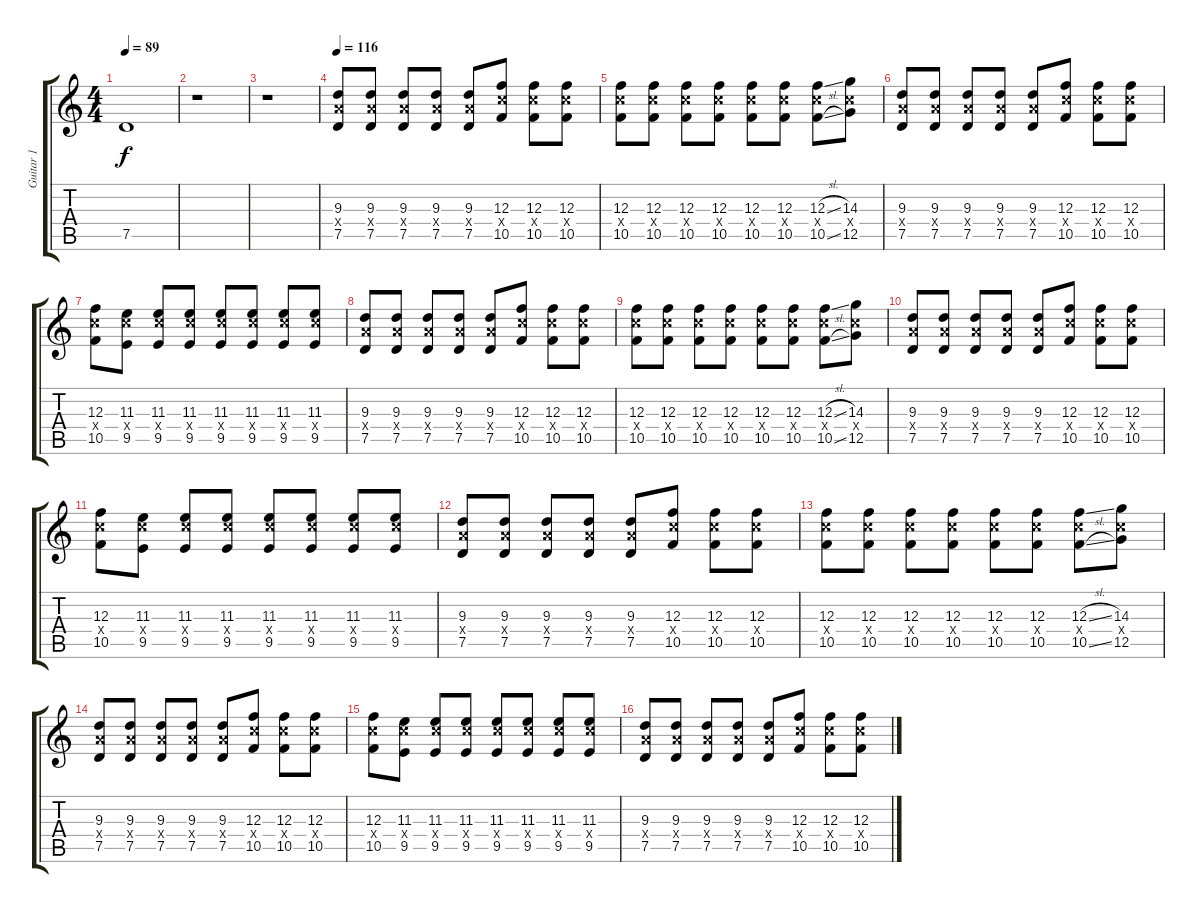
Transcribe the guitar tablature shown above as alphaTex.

\track ("Guitar 1" "Guitar 1") {instrument distortionguitar}
\staff {score tabs}
\tuning (D4 A3 F3 C3 G2 D2) {hide}
\ts (4 4)
\tempo 89
\clef g2
\ks c
7.5{t}.1{dy f} |
r.1 |
r.1 |
\tempo 116
(9.3 9.4{x} 7.5).8{instrument distortionguitar} (9.3 9.4{x} 7.5).8 (9.3 9.4{x} 7.5).8 (9.3 9.4{x} 7.5).8 (9.3 9.4{x} 7.5).8 (12.3 12.4{x} 10.5).8 (12.3 12.4{x} 10.5).8 (12.3 12.4{x} 10.5).8 |
(12.3 12.4{x} 10.5).8 (12.3 12.4{x} 10.5).8 (12.3 12.4{x} 10.5).8 (12.3 12.4{x} 10.5).8 (12.3 12.4{x} 10.5).8 (12.3 12.4{x} 10.5).8 (12.3{sl} 12.4{x} 10.5{sl}).8 (14.3 12.4{x} 12.5).8 |
(9.3 9.4{x} 7.5).8 (9.3 9.4{x} 7.5).8 (9.3 9.4{x} 7.5).8 (9.3 9.4{x} 7.5).8 (9.3 9.4{x} 7.5).8 (12.3 12.4{x} 10.5).8 (12.3 12.4{x} 10.5).8 (12.3 12.4{x} 10.5).8 |
(12.3 12.4{x} 10.5).8 (11.3 12.4{x} 9.5).8 (11.3 12.4{x} 9.5).8 (11.3 12.4{x} 9.5).8 (11.3 12.4{x} 9.5).8 (11.3 12.4{x} 9.5).8 (11.3 12.4{x} 9.5).8 (11.3 12.4{x} 9.5).8 |
(9.3 9.4{x} 7.5).8 (9.3 9.4{x} 7.5).8 (9.3 9.4{x} 7.5).8 (9.3 9.4{x} 7.5).8 (9.3 9.4{x} 7.5).8 (12.3 12.4{x} 10.5).8 (12.3 12.4{x} 10.5).8 (12.3 12.4{x} 10.5).8 |
(12.3 12.4{x} 10.5).8 (12.3 12.4{x} 10.5).8 (12.3 12.4{x} 10.5).8 (12.3 12.4{x} 10.5).8 (12.3 12.4{x} 10.5).8 (12.3 12.4{x} 10.5).8 (12.3{sl} 12.4{x} 10.5{sl}).8 (14.3 12.4{x} 12.5).8 |
(9.3 9.4{x} 7.5).8 (9.3 9.4{x} 7.5).8 (9.3 9.4{x} 7.5).8 (9.3 9.4{x} 7.5).8 (9.3 9.4{x} 7.5).8 (12.3 12.4{x} 10.5).8 (12.3 12.4{x} 10.5).8 (12.3 12.4{x} 10.5).8 |
(12.3 12.4{x} 10.5).8 (11.3 12.4{x} 9.5).8 (11.3 12.4{x} 9.5).8 (11.3 12.4{x} 9.5).8 (11.3 12.4{x} 9.5).8 (11.3 12.4{x} 9.5).8 (11.3 12.4{x} 9.5).8 (11.3 12.4{x} 9.5).8 |
(9.3 9.4{x} 7.5).8 (9.3 9.4{x} 7.5).8 (9.3 9.4{x} 7.5).8 (9.3 9.4{x} 7.5).8 (9.3 9.4{x} 7.5).8 (12.3 12.4{x} 10.5).8 (12.3 12.4{x} 10.5).8 (12.3 12.4{x} 10.5).8 |
(12.3 12.4{x} 10.5).8 (12.3 12.4{x} 10.5).8 (12.3 12.4{x} 10.5).8 (12.3 12.4{x} 10.5).8 (12.3 12.4{x} 10.5).8 (12.3 12.4{x} 10.5).8 (12.3{sl} 12.4{x} 10.5{sl}).8 (14.3 12.4{x} 12.5).8 |
(9.3 9.4{x} 7.5).8 (9.3 9.4{x} 7.5).8 (9.3 9.4{x} 7.5).8 (9.3 9.4{x} 7.5).8 (9.3 9.4{x} 7.5).8 (12.3 12.4{x} 10.5).8 (12.3 12.4{x} 10.5).8 (12.3 12.4{x} 10.5).8 |
(12.3 12.4{x} 10.5).8 (11.3 12.4{x} 9.5).8 (11.3 12.4{x} 9.5).8 (11.3 12.4{x} 9.5).8 (11.3 12.4{x} 9.5).8 (11.3 12.4{x} 9.5).8 (11.3 12.4{x} 9.5).8 (11.3 12.4{x} 9.5).8 |
(9.3 9.4{x} 7.5).8 (9.3 9.4{x} 7.5).8 (9.3 9.4{x} 7.5).8 (9.3 9.4{x} 7.5).8 (9.3 9.4{x} 7.5).8 (12.3 12.4{x} 10.5).8 (12.3 12.4{x} 10.5).8 (12.3 12.4{x} 10.5).8
